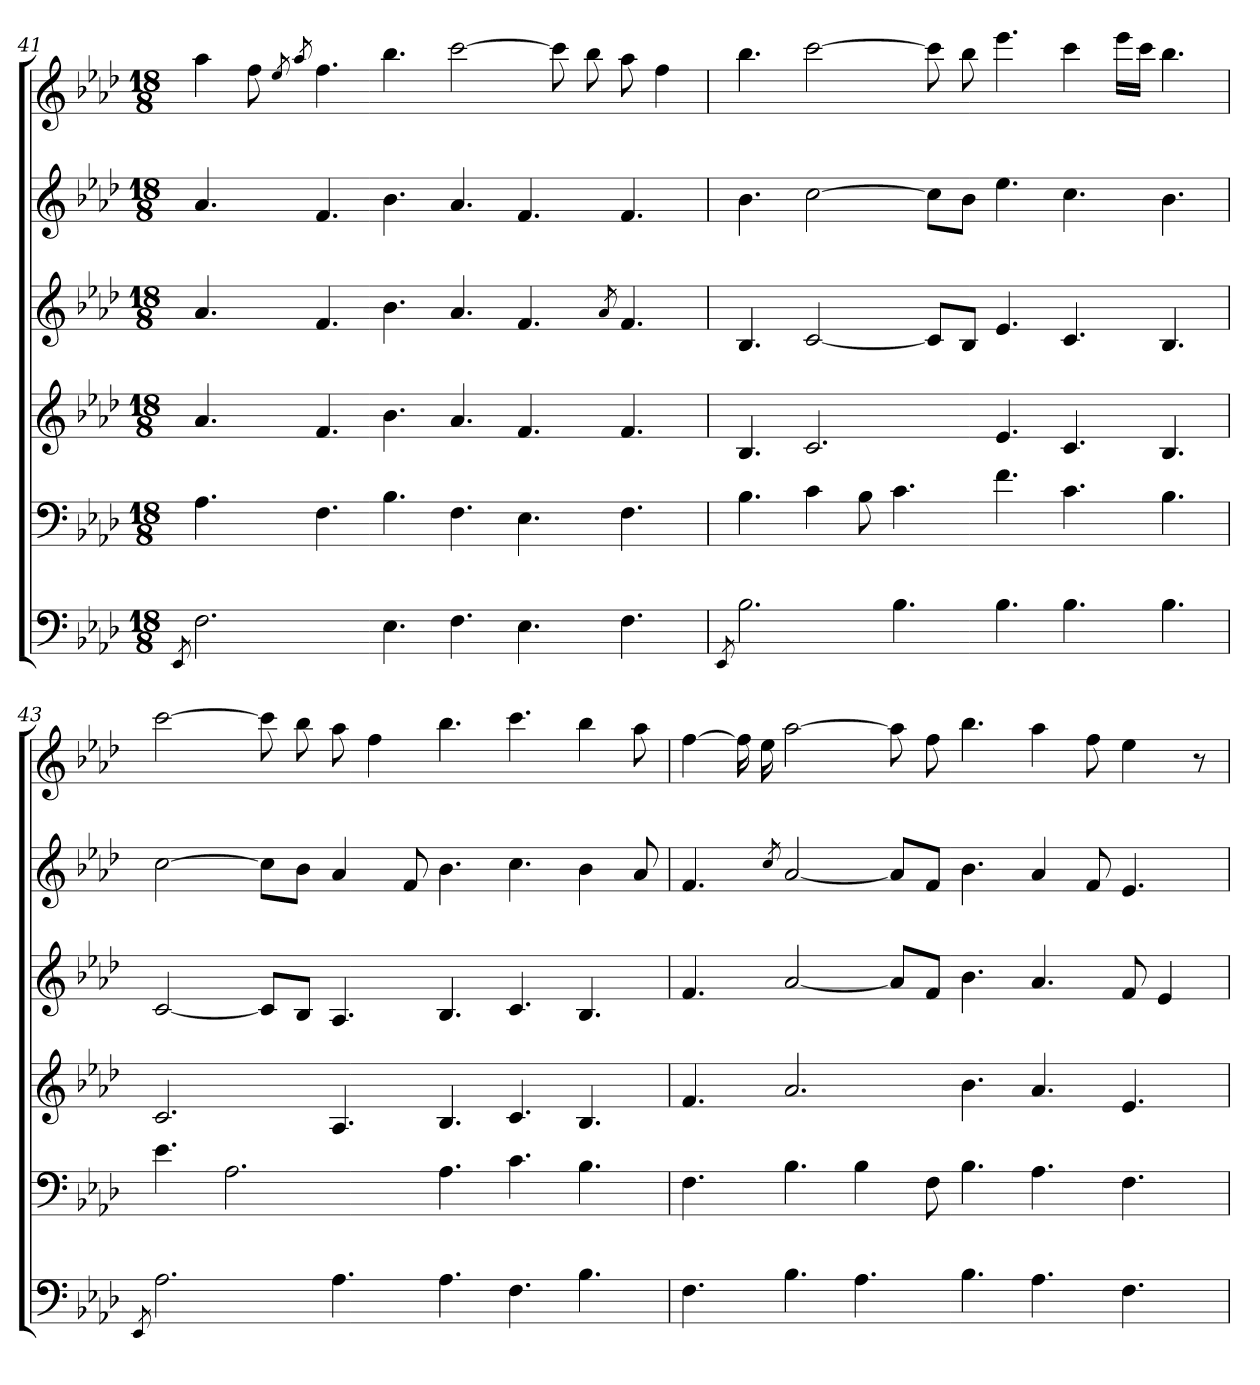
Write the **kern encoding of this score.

**kern	**kern	**kern	**kern	**kern	**kern
*part6	*part5	*part4	*part3	*part2	*part1
*staff6	*staff5	*staff4	*staff3	*staff2	*staff1
*clefF4	*clefF4	*clefG2	*clefG2	*clefG2	*clefG2
*k[b-e-a-d-]	*k[b-e-a-d-]	*k[b-e-a-d-]	*k[b-e-a-d-]	*k[b-e-a-d-]	*k[b-e-a-d-]
*M18/8	*M18/8	*M18/8	*M18/8	*M18/8	*M18/8
=41	=41	=41	=41	=41	=41
8qEE-	.	.	.	.	.
2.F	4.A-	4.a-	4.a-	4.a-	4aa-
.	.	.	.	.	8ff
.	.	.	.	.	8qee-
.	.	.	.	.	8qaa-
.	4.F	4.f	4.f	4.f	4.ff
4.E-	4.B-	4.b-	4.b-	4.b-	4.bb-
4.F	4.F	4.a-	4.a-	4.a-	[2ccc
4.E-	4.E-	4.f	4.f	4.f	.
.	.	.	.	.	8ccc]
.	.	.	.	.	8bb-
.	.	.	8qa-	.	.
4.F	4.F	4.f	4.f	4.f	8aa-
.	.	.	.	.	4ff
=42	=42	=42	=42	=42	=42
8qEE-	.	.	.	.	.
2.B-	4.B-	4.B-	4.B-	4.b-	4.bb-
.	4c	2.c	[2c	[2cc	[2ccc
.	8B-	.	.	.	.
4.B-	4.c	.	.	.	.
.	.	.	8c/L]	8cc\L]	8ccc]
.	.	.	8B-/J	8b-\J	8bb-
4.B-	4.f	4.e-	4.e-	4.ee-	4.eee-
4.B-	4.c	4.c	4.c	4.cc	4ccc
.	.	.	.	.	16eee-\LL
.	.	.	.	.	16ccc\JJ
4.B-	4.B-	4.B-	4.B-	4.b-	4.bb-
=43	=43	=43	=43	=43	=43
8qEE-	.	.	.	.	.
2.A-	4.e-	2.c	[2c	[2cc	[2ccc
.	2.A-	.	.	.	.
.	.	.	8c/L]	8cc\L]	8ccc]
.	.	.	8B-/J	8b-\J	8bb-
4.A-	.	4.A-	4.A-	4a-	8aa-
.	.	.	.	.	4ff
.	.	.	.	8f	.
4.A-	4.A-	4.B-	4.B-	4.b-	4.bb-
4.F	4.c	4.c	4.c	4.cc	4.ccc
4.B-	4.B-	4.B-	4.B-	4b-	4bb-
.	.	.	.	8a-	8aa-
=44	=44	=44	=44	=44	=44
4.F	4.F	4.f	4.f	4.f	[4ff
.	.	.	.	.	16ff]
.	.	.	.	.	16ee-
.	.	.	.	8qcc	.
4.B-	4.B-	2.a-	[2a-	[2a-	[2aa-
4.A-	4B-	.	.	.	.
.	.	.	8a-/L]	8a-/L]	8aa-]
.	8F	.	8f/J	8f/J	8ff
4.B-	4.B-	4.b-	4.b-	4.b-	4.bb-
4.A-	4.A-	4.a-	4.a-	4a-	4aa-
.	.	.	.	8f	8ff
4.F	4.F	4.e-	8f	4.e-	4ee-
.	.	.	4e-	.	.
.	.	.	.	.	8r
=	=	=	=	=	=
*-	*-	*-	*-	*-	*-
